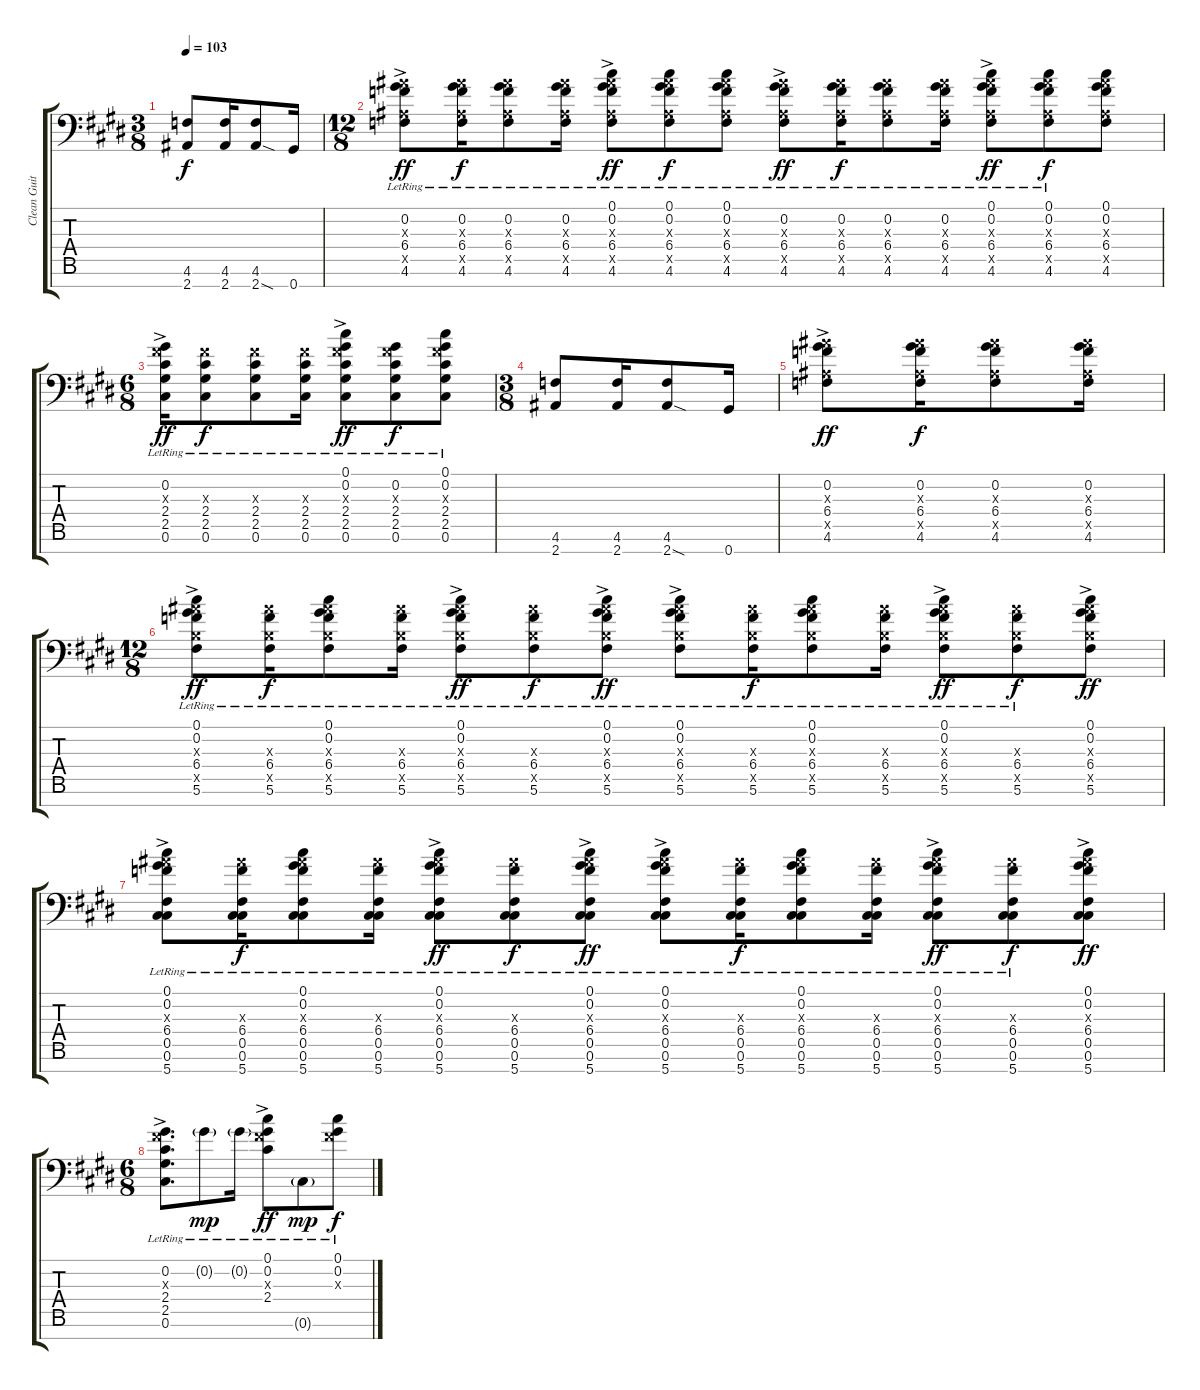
\track ("Clean Guitar I" "Clean Guit") {instrument electricguitarclean}
\staff {score tabs}
\tuning (Db4 Ab3 E3 B2 Gb2 Db2 Ab1) {hide}
\ts (3 8)
\tempo 103
\clef f4
\ks c#minor
(4.6 2.7).8{dy f} (4.6 2.7).16 (4.6 2.7{sod}).8 0.7.16 |
\ts (12 8)
(0.2{ac lr} 6.3{ac x} 6.4{ac lr} 4.5{ac x} 4.6{ac lr}).8{dy ff} (0.2{lr} 6.3{x} 6.4{lr} 4.5{x} 4.6{lr}).16{dy f} (0.2{lr} 6.3{x} 6.4{lr} 4.5{x} 4.6{lr}).8 (0.2{lr} 6.3{x} 6.4{lr} 4.5{x} 4.6{lr}).16 (0.1{ac lr} 0.2{ac lr} 6.3{ac x} 6.4{ac lr} 4.5{ac x} 4.6{ac lr}).8{dy ff} (0.1{lr} 0.2{lr} 6.3{x} 6.4{lr} 4.5{x} 4.6{lr}).8{dy f} (0.1{lr} 0.2{lr} 6.3{x} 6.4{lr} 4.5{x} 4.6{lr}).8 (0.2{ac lr} 6.3{ac x} 6.4{ac lr} 4.5{ac x} 4.6{ac lr}).8{dy ff} (0.2{lr} 6.3{x} 6.4{lr} 4.5{x} 4.6{lr}).16{dy f} (0.2{lr} 6.3{x} 6.4{lr} 4.5{x} 4.6{lr}).8 (0.2{lr} 6.3{x} 6.4{lr} 4.5{x} 4.6{lr}).16 (0.1{ac lr} 0.2{ac lr} 6.3{ac x} 6.4{ac lr} 4.5{ac x} 4.6{ac lr}).8{dy ff} (0.1{lr} 0.2{lr} 6.3{x} 6.4{lr} 4.5{x} 4.6{lr}).8{dy f} (0.1 0.2 6.3{x} 6.4 4.5{x} 4.6).8 |
\ts (6 8)
\ks e
(0.2{ac lr} 2.3{ac x} 2.4{ac lr} 2.5{ac lr} 0.6{ac lr}).16{dy ff} (2.3{x} 2.4{lr} 2.5{lr} 0.6{lr}).8{dy f} (2.3{x} 2.4{lr} 2.5{lr} 0.6{lr}).8 (2.3{x} 2.4{lr} 2.5{lr} 0.6{lr}).16 (0.1{ac lr} 0.2{ac lr} 2.3{ac x} 2.4{ac lr} 2.5{ac lr} 0.6{ac lr}).8{dy ff} (0.2{lr} 2.3{x} 2.4{lr} 2.5{lr} 0.6{lr}).8{dy f} (0.1{lr} 0.2{lr} 2.3{x} 2.4{lr} 2.5{lr} 0.6{lr}).8 |
\ts (3 8)
\ks c#minor
(4.6 2.7).8 (4.6 2.7).16 (4.6 2.7{sod}).8 0.7.16 |
(0.2{ac} 6.3{ac x} 6.4{ac} 4.5{ac x} 4.6{ac}).8{dy ff} (0.2 6.3{x} 6.4 4.5{x} 4.6).16{dy f} (0.2 6.3{x} 6.4 4.5{x} 4.6).8 (0.2 6.3{x} 6.4 4.5{x} 4.6).16 |
\ts (12 8)
(0.1{ac lr} 0.2{ac lr} 6.3{ac x} 6.4{ac lr} 5.5{ac x} 5.6{ac lr}).8{dy ff} (6.3{x} 6.4{lr} 5.5{x} 5.6{lr}).16{dy f} (0.1{lr} 0.2{lr} 6.3{x} 6.4{lr} 5.5{x} 5.6{lr}).8 (6.3{x} 6.4{lr} 5.5{x} 5.6{lr}).16 (0.1{ac lr} 0.2{ac lr} 6.3{ac x} 6.4{ac lr} 5.5{ac x} 5.6{ac lr}).8{dy ff} (6.3{x} 6.4{lr} 5.5{x} 5.6{lr}).8{dy f} (0.1{ac lr} 0.2{ac lr} 6.3{ac x} 6.4{ac lr} 5.5{ac x} 5.6{ac lr}).8{dy ff} (0.1{ac lr} 0.2{ac lr} 6.3{ac x} 6.4{ac lr} 5.5{ac x} 5.6{ac lr}).8 (6.3{x} 6.4{lr} 5.5{x} 5.6{lr}).16{dy f} (0.1{lr} 0.2{lr} 6.3{x} 6.4{lr} 5.5{x} 5.6{lr}).8 (6.3{x} 6.4{lr} 5.5{x} 5.6{lr}).16 (0.1{ac lr} 0.2{ac lr} 6.3{ac x} 6.4{ac lr} 5.5{ac x} 5.6{ac lr}).8{dy ff} (6.3{x} 6.4{lr} 5.5{x} 5.6{lr}).8{dy f} (0.1{ac} 0.2{ac} 6.3{ac x} 6.4{ac} 5.5{ac x} 5.6{ac}).8{dy ff} |
\ks e
(0.1{ac lr} 0.2{ac lr} 6.3{ac x} 6.4{ac lr} 0.5{ac} 0.6{ac lr} 5.7).8 (6.3{x} 6.4{lr} 0.5 0.6{lr} 5.7).16{dy f} (0.1{lr} 0.2{lr} 6.3{x} 6.4{lr} 0.5 0.6{lr} 5.7).8 (6.3{x} 6.4{lr} 0.5 0.6{lr} 5.7).16 (0.1{ac lr} 0.2{ac lr} 6.3{ac x} 6.4{ac lr} 0.5{ac} 0.6{ac lr} 5.7).8{dy ff} (6.3{x} 6.4{lr} 0.5 0.6{lr} 5.7).8{dy f} (0.1{ac lr} 0.2{ac lr} 6.3{ac x} 6.4{ac lr} 0.5{ac} 0.6{ac lr} 5.7).8{dy ff} (0.1{ac lr} 0.2{ac lr} 6.3{ac x} 6.4{ac lr} 0.5{ac} 0.6{ac lr} 5.7).8 (6.3{x} 6.4{lr} 0.5 0.6{lr} 5.7).16{dy f} (0.1{lr} 0.2{lr} 6.3{x} 6.4{lr} 0.5 0.6{lr} 5.7).8 (6.3{x} 6.4{lr} 0.5 0.6{lr} 5.7).16 (0.1{ac lr} 0.2{ac lr} 6.3{ac x} 6.4{ac lr} 0.5{ac} 0.6{ac lr} 5.7).8{dy ff} (6.3{x} 6.4{lr} 0.5 0.6{lr} 5.7).8{dy f} (0.1{ac} 0.2{ac} 6.3{ac x} 6.4{ac} 0.5{ac} 0.6{ac} 5.7).8{dy ff} |
\ts (6 8)
(0.2{ac lr} 2.3{ac x} 2.4{ac lr} 2.5{ac lr} 0.6{ac lr}).8{d} 0.2{g lr}.8{dy mp} 0.2{g lr}.16 (0.1{ac lr} 0.2{ac lr} 2.3{ac x} 2.4{ac lr}).8{dy ff} 0.6{g lr}.8{dy mp} (0.1{lr} 0.2{lr} 2.3{x}).8{dy f}
